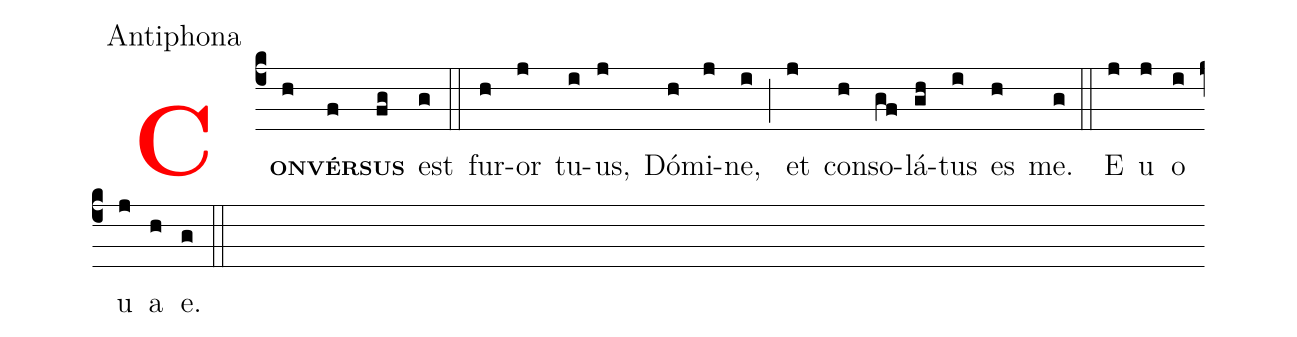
office-part: Antiphona;
%%
<v>\bf\textcolor{red}{C}</v><v>\bf\scriptsize{ON}</v>(c4h)<v>\bf\scriptsize{VÉR}</v>(f)<v>\bf\scriptsize{SUS}</v>(fg) est(g) (::)
fur(h)or(j) tu(i)us,(j) Dó(h)mi(j)ne,(i) (;) et(j) con(h)so(gf)lá(gh)tus(i) es(h) me.(g)  (::) E(j) u(j) o(i) u(j) a(h) e.(g) (::)
